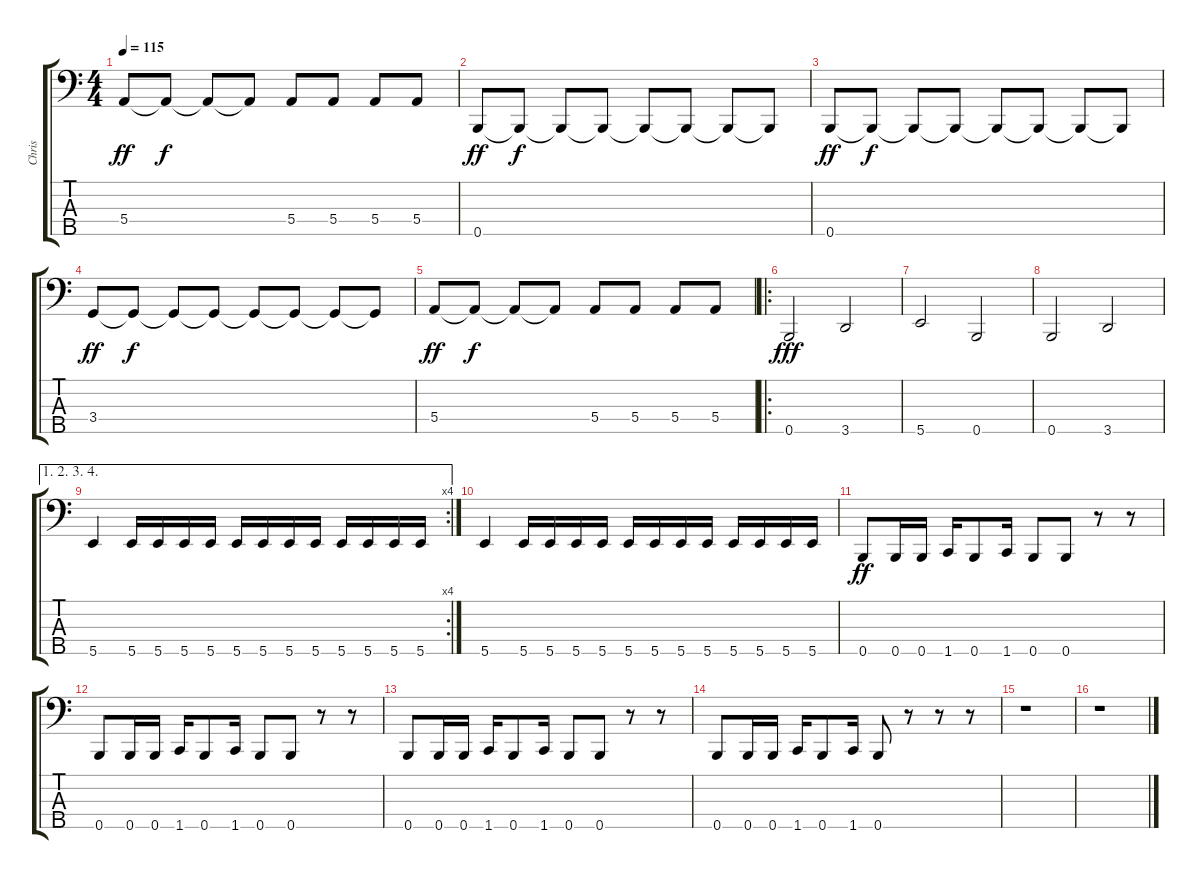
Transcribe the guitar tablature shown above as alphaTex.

\track ("Chris" "Chris") {instrument electricbassfinger}
\staff {score tabs}
\tuning (G2 D2 A1 E1 B0) {hide}
\ts (4 4)
\tempo 115
\clef f4
\ks c
5.4.8{dy ff} 5.4{t}.8{dy f} 5.4{t}.8 5.4{t}.8 5.4.8 5.4.8 5.4.8 5.4.8 |
0.5.8{dy ff} 0.5{t}.8{dy f} 0.5{t}.8 0.5{t}.8 0.5{t}.8 0.5{t}.8 0.5{t}.8 0.5{t}.8 |
0.5.8{dy ff} 0.5{t}.8{dy f} 0.5{t}.8 0.5{t}.8 0.5{t}.8 0.5{t}.8 0.5{t}.8 0.5{t}.8 |
3.4.8{dy ff} 3.4{t}.8{dy f} 3.4{t}.8 3.4{t}.8 3.4{t}.8 3.4{t}.8 3.4{t}.8 3.4{t}.8 |
5.4.8{dy ff} 5.4{t}.8{dy f} 5.4{t}.8 5.4{t}.8 5.4.8 5.4.8 5.4.8 5.4.8 |
\ro
0.5.2{dy fff} 3.5.2 |
5.5.2 0.5.2 |
0.5.2 3.5.2 |
\ae (1 2 3 4)
\rc 4
5.5.4 5.5.16 5.5.16 5.5.16 5.5.16 5.5.16 5.5.16 5.5.16 5.5.16 5.5.16 5.5.16 5.5.16 5.5.16 |
5.5.4 5.5.16 5.5.16 5.5.16 5.5.16 5.5.16 5.5.16 5.5.16 5.5.16 5.5.16 5.5.16 5.5.16 5.5.16 |
0.5.8{dy ff} 0.5.16 0.5.16 1.5.16 0.5.8 1.5.16 0.5.8 0.5.8 r.8 r.8 |
0.5.8 0.5.16 0.5.16 1.5.16 0.5.8 1.5.16 0.5.8 0.5.8 r.8 r.8 |
0.5.8 0.5.16 0.5.16 1.5.16 0.5.8 1.5.16 0.5.8 0.5.8 r.8 r.8 |
0.5.8 0.5.16 0.5.16 1.5.16 0.5.8 1.5.16 0.5.8 r.8 r.8 r.8 |
r.1 |
r.1
